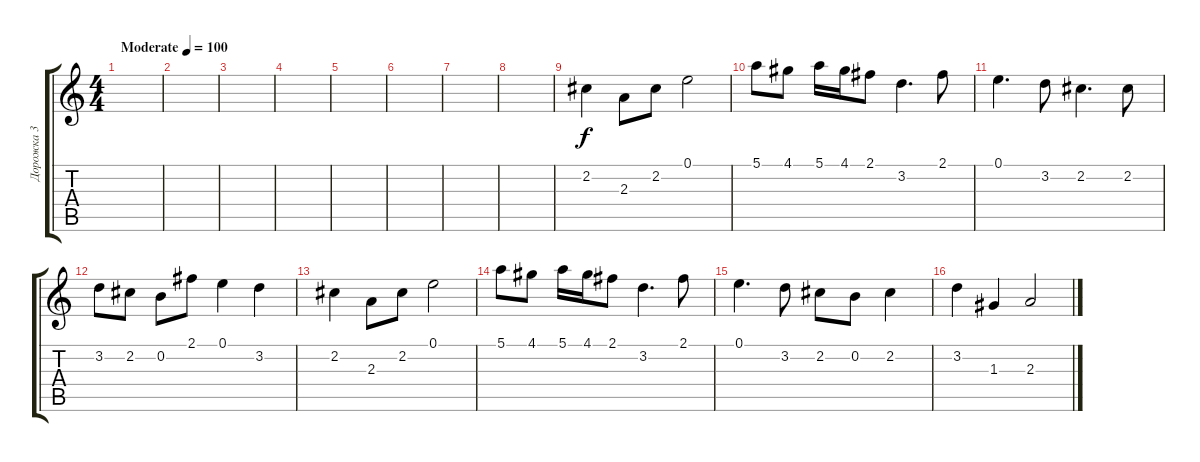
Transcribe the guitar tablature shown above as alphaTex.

\track ("Дорожка 3" "Дорожка 3") {instrument acousticguitarnylon}
\staff {score tabs}
\tuning (E4 B3 G3 D3 A2 E2) {hide}
\ts (4 4)
\tempo (100 "Moderate")
\clef g2
\ks c
|
|
|
|
|
|
|
|
2.2.4 2.3.8 2.2.8 0.1.2 |
5.1.8 4.1.8 5.1.16 4.1.16 2.1.8 3.2.4{d} 2.1.8 |
0.1.4{d} 3.2.8 2.2.4{d} 2.2.8 |
3.2.8 2.2.8 0.2.8 2.1.8 0.1.4 3.2.4 |
2.2.4 2.3.8 2.2.8 0.1.2 |
5.1.8 4.1.8 5.1.16 4.1.16 2.1.8 3.2.4{d} 2.1.8 |
0.1.4{d} 3.2.8 2.2.8 0.2.8 2.2.4 |
3.2.4 1.3.4 2.3.2
